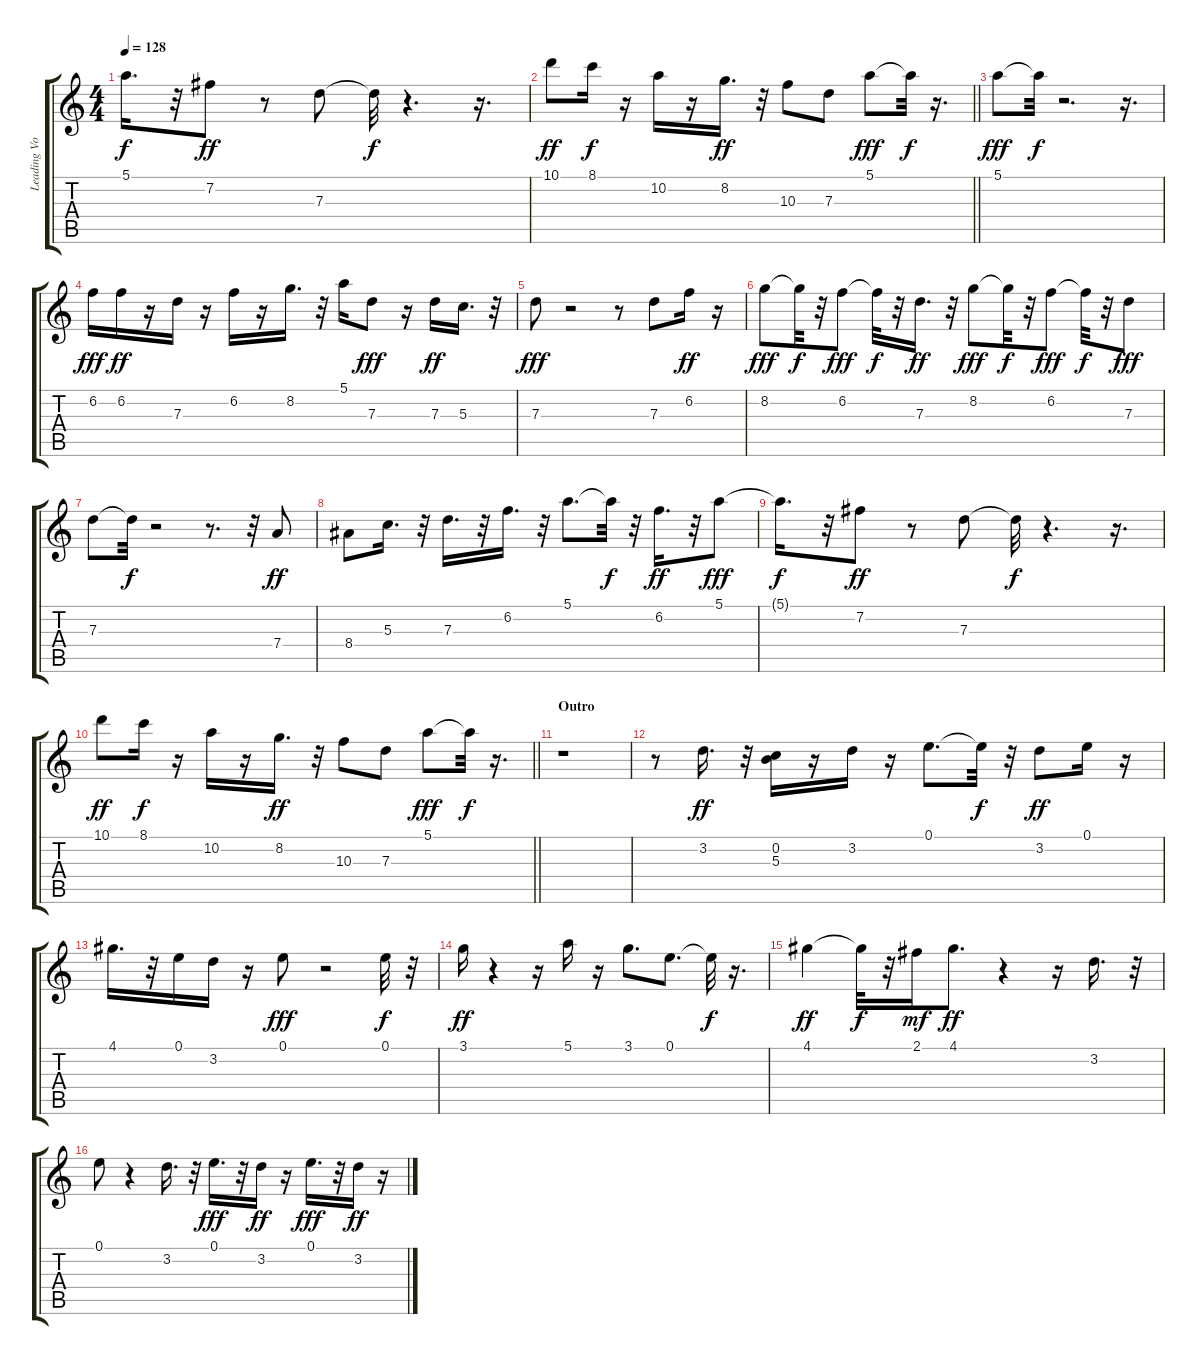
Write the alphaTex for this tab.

\track ("Leading Vocals" "Leading Vo") {instrument acousticguitarnylon}
\staff {score tabs}
\tuning (E4 B3 G3 D3 A2 E2) {hide}
\ts (4 4)
\tempo 128
\clef g2
\ks c
5.1{t}.16{d dy f} r.32 7.2.8{dy ff} r.8 7.3.8 7.3{t}.32{dy f} r.4{d} r.16{d} |
\barLineRight lightlight
10.1.8{dy ff} 8.1.16{dy f} r.16 10.2.16 r.16 8.2.16{d dy ff} r.32 10.3.8 7.3.8 5.1.8{dy fff} 5.1{t}.32{dy f} r.16{d} |
5.1.8{dy fff} 5.1{t}.32{dy f} r.2{d} r.16{d} |
6.2.16{dy fff} 6.2.16{dy ff} r.16 7.3.16 r.16 6.2.16 r.16 8.2.16{d} r.32 5.1.16 7.3.8{dy fff} r.16 7.3.16{dy ff} 5.3.16{d} r.32 |
7.3.8{dy fff} r.2 r.8 7.3.8 6.2.16{dy ff} r.16 |
8.2.8{dy fff} 8.2{t}.32{dy f} r.32 6.2.8{dy fff} 6.2{t}.32{dy f} r.32 7.3.16{d dy ff} r.32 8.2.8{dy fff} 8.2{t}.32{dy f} r.32 6.2.8{dy fff} 6.2{t}.32{dy f} r.32 7.3.8{dy fff} |
7.3.8 7.3{t}.32{dy f} r.2 r.8{d} r.32 7.4.8{dy ff} |
8.4.8 5.3.16{d} r.32 7.3.16{d} r.32 6.2.16{d} r.32 5.1.8{d} 5.1{t}.32{dy f} r.32 6.2.16{d dy ff} r.32 5.1.8{dy fff} |
5.1{t}.16{d dy f} r.32 7.2.8{dy ff} r.8 7.3.8 7.3{t}.32{dy f} r.4{d} r.16{d} |
\barLineRight lightlight
10.1.8{dy ff} 8.1.16{dy f} r.16 10.2.16 r.16 8.2.16{d dy ff} r.32 10.3.8 7.3.8 5.1.8{dy fff} 5.1{t}.32{dy f} r.16{d} |
\section ("" "Outro")
r.1 |
r.8 3.2.16{d dy ff} r.32 (0.2 5.3).16 r.16 3.2.16 r.16 0.1.8{d} 0.1{t}.32{dy f} r.32 3.2.8{dy ff} 0.1.16 r.16 |
4.1.16{d} r.32 0.1.16 3.2.16 r.16 0.1.8{dy fff} r.2 0.1.32{dy f} r.32 |
3.1.16{dy ff} r.4 r.16 5.1.16 r.16 3.1.8{d} 0.1.8{d} 0.1{t}.32{dy f} r.16{d} |
4.1.4{dy ff} 4.1{t}.32{dy f} r.32 2.1.16{dy mf} 4.1.8{d dy ff} r.4 r.16 3.2.16{d} r.32 |
0.1.8 r.4 3.2.16{d} r.32 0.1.16{d dy fff} r.32 3.2.16{dy ff} r.16 0.1.16{d dy fff} r.32 3.2.16{dy ff} r.16
